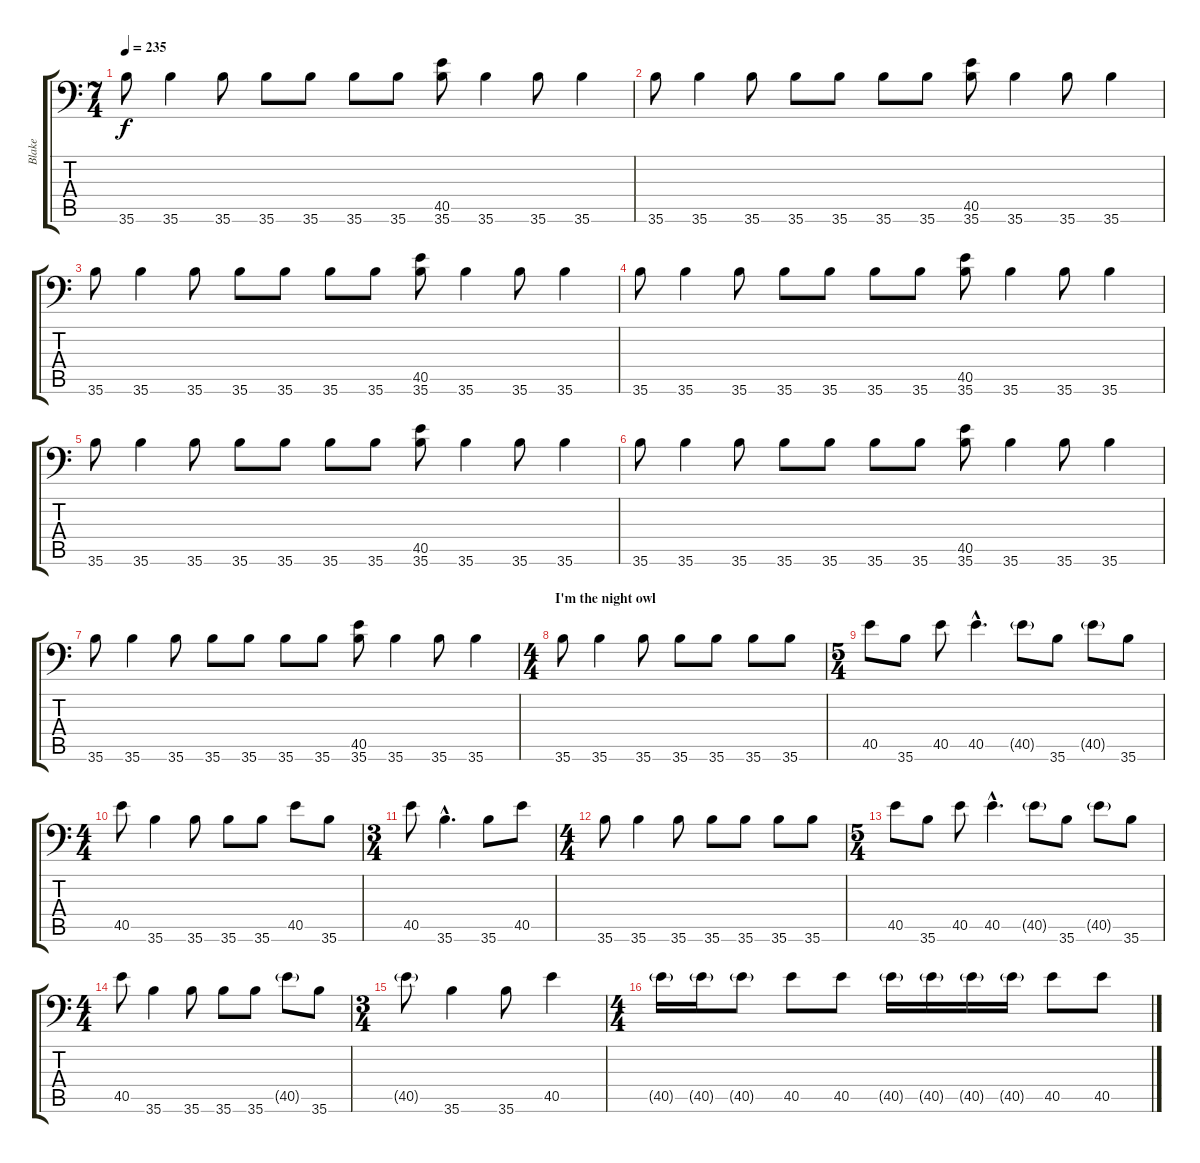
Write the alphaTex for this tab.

\track ("Blake" "Blake") {instrument acousticgrandpiano}
\staff {score tabs}
\tuning (C-1 C-1 C-1 C-1 C-1 C-1) {hide}
\ts (7 4)
\tempo 235
\clef f4
\ks c
35.6.8{dy f} 35.6.4 35.6.8 35.6.8 35.6.8 35.6.8 35.6.8 (40.5 35.6).8 35.6.4 35.6.8 35.6.4 |
35.6.8 35.6.4 35.6.8 35.6.8 35.6.8 35.6.8 35.6.8 (40.5 35.6).8 35.6.4 35.6.8 35.6.4 |
35.6.8 35.6.4 35.6.8 35.6.8 35.6.8 35.6.8 35.6.8 (40.5 35.6).8 35.6.4 35.6.8 35.6.4 |
35.6.8 35.6.4 35.6.8 35.6.8 35.6.8 35.6.8 35.6.8 (40.5 35.6).8 35.6.4 35.6.8 35.6.4 |
35.6.8 35.6.4 35.6.8 35.6.8 35.6.8 35.6.8 35.6.8 (40.5 35.6).8 35.6.4 35.6.8 35.6.4 |
35.6.8 35.6.4 35.6.8 35.6.8 35.6.8 35.6.8 35.6.8 (40.5 35.6).8 35.6.4 35.6.8 35.6.4 |
35.6.8 35.6.4 35.6.8 35.6.8 35.6.8 35.6.8 35.6.8 (40.5 35.6).8 35.6.4 35.6.8 35.6.4 |
\ts (4 4)
\section ("" "I'm the night owl")
35.6.8 35.6.4 35.6.8 35.6.8 35.6.8 35.6.8 35.6.8 |
\ts (5 4)
40.5.8 35.6.8 40.5.8 40.5{hac}.4{d} 40.5{g}.8 35.6.8 40.5{g}.8 35.6.8 |
\ts (4 4)
40.5.8 35.6.4 35.6.8 35.6.8 35.6.8 40.5.8 35.6.8 |
\ts (3 4)
40.5.8 35.6{hac}.4{d} 35.6.8 40.5.8 |
\ts (4 4)
35.6.8 35.6.4 35.6.8 35.6.8 35.6.8 35.6.8 35.6.8 |
\ts (5 4)
40.5.8 35.6.8 40.5.8 40.5{hac}.4{d} 40.5{g}.8 35.6.8 40.5{g}.8 35.6.8 |
\ts (4 4)
40.5.8 35.6.4 35.6.8 35.6.8 35.6.8 40.5{g}.8 35.6.8 |
\ts (3 4)
40.5{g}.8 35.6.4 35.6.8 40.5.4 |
\ts (4 4)
40.5{g}.16 40.5{g}.16 40.5{g}.8 40.5.8 40.5.8 40.5{g}.16 40.5{g}.16 40.5{g}.16 40.5{g}.16 40.5.8 40.5.8
